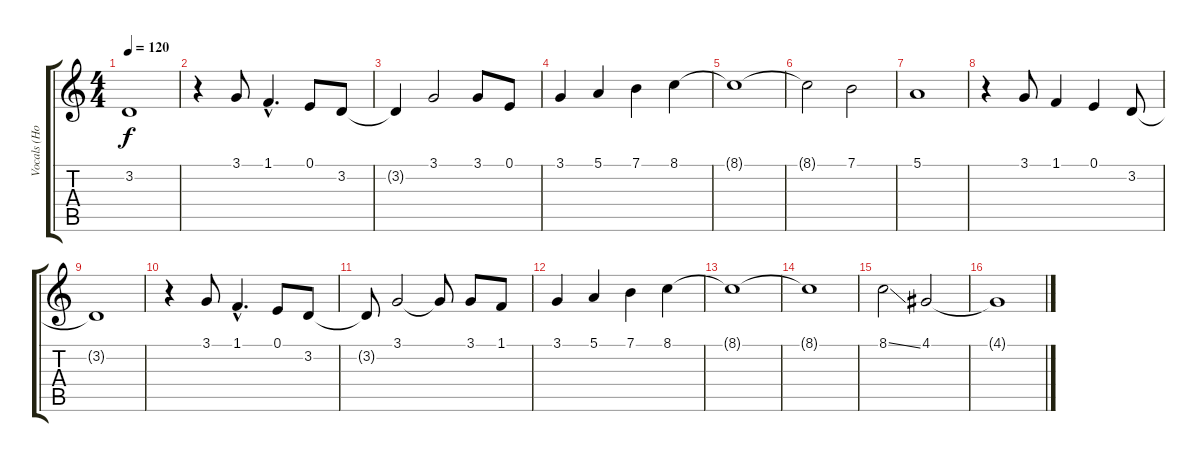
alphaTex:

\track ("Vocals (Hogson)" "Vocals (Ho") {instrument lead6voice}
\staff {score tabs}
\tuning (E4 B3 G3 D3 A2 E2) {hide}
\ts (4 4)
\tempo 120
\clef g2
\ks c
3.2{t}.1{dy f} |
r.4 3.1.8 1.1{hac}.4{d} 0.1.8 3.2.8 |
3.2{t}.4 3.1.2 3.1.8 0.1.8 |
3.1.4 5.1.4 7.1.4 8.1.4 |
8.1{t}.1 |
8.1{t}.2 7.1.2 |
5.1.1 |
r.4 3.1.8 1.1.4 0.1.4 3.2.8 |
3.2{t}.1 |
r.4 3.1.8 1.1{hac}.4{d} 0.1.8 3.2.8 |
3.2{t}.8 3.1.2 3.1{t}.8 3.1.8 1.1.8 |
3.1.4 5.1.4 7.1.4 8.1.4 |
8.1{t}.1 |
8.1{t}.1 |
8.1{ss}.2 4.1.2 |
4.1{t}.1
